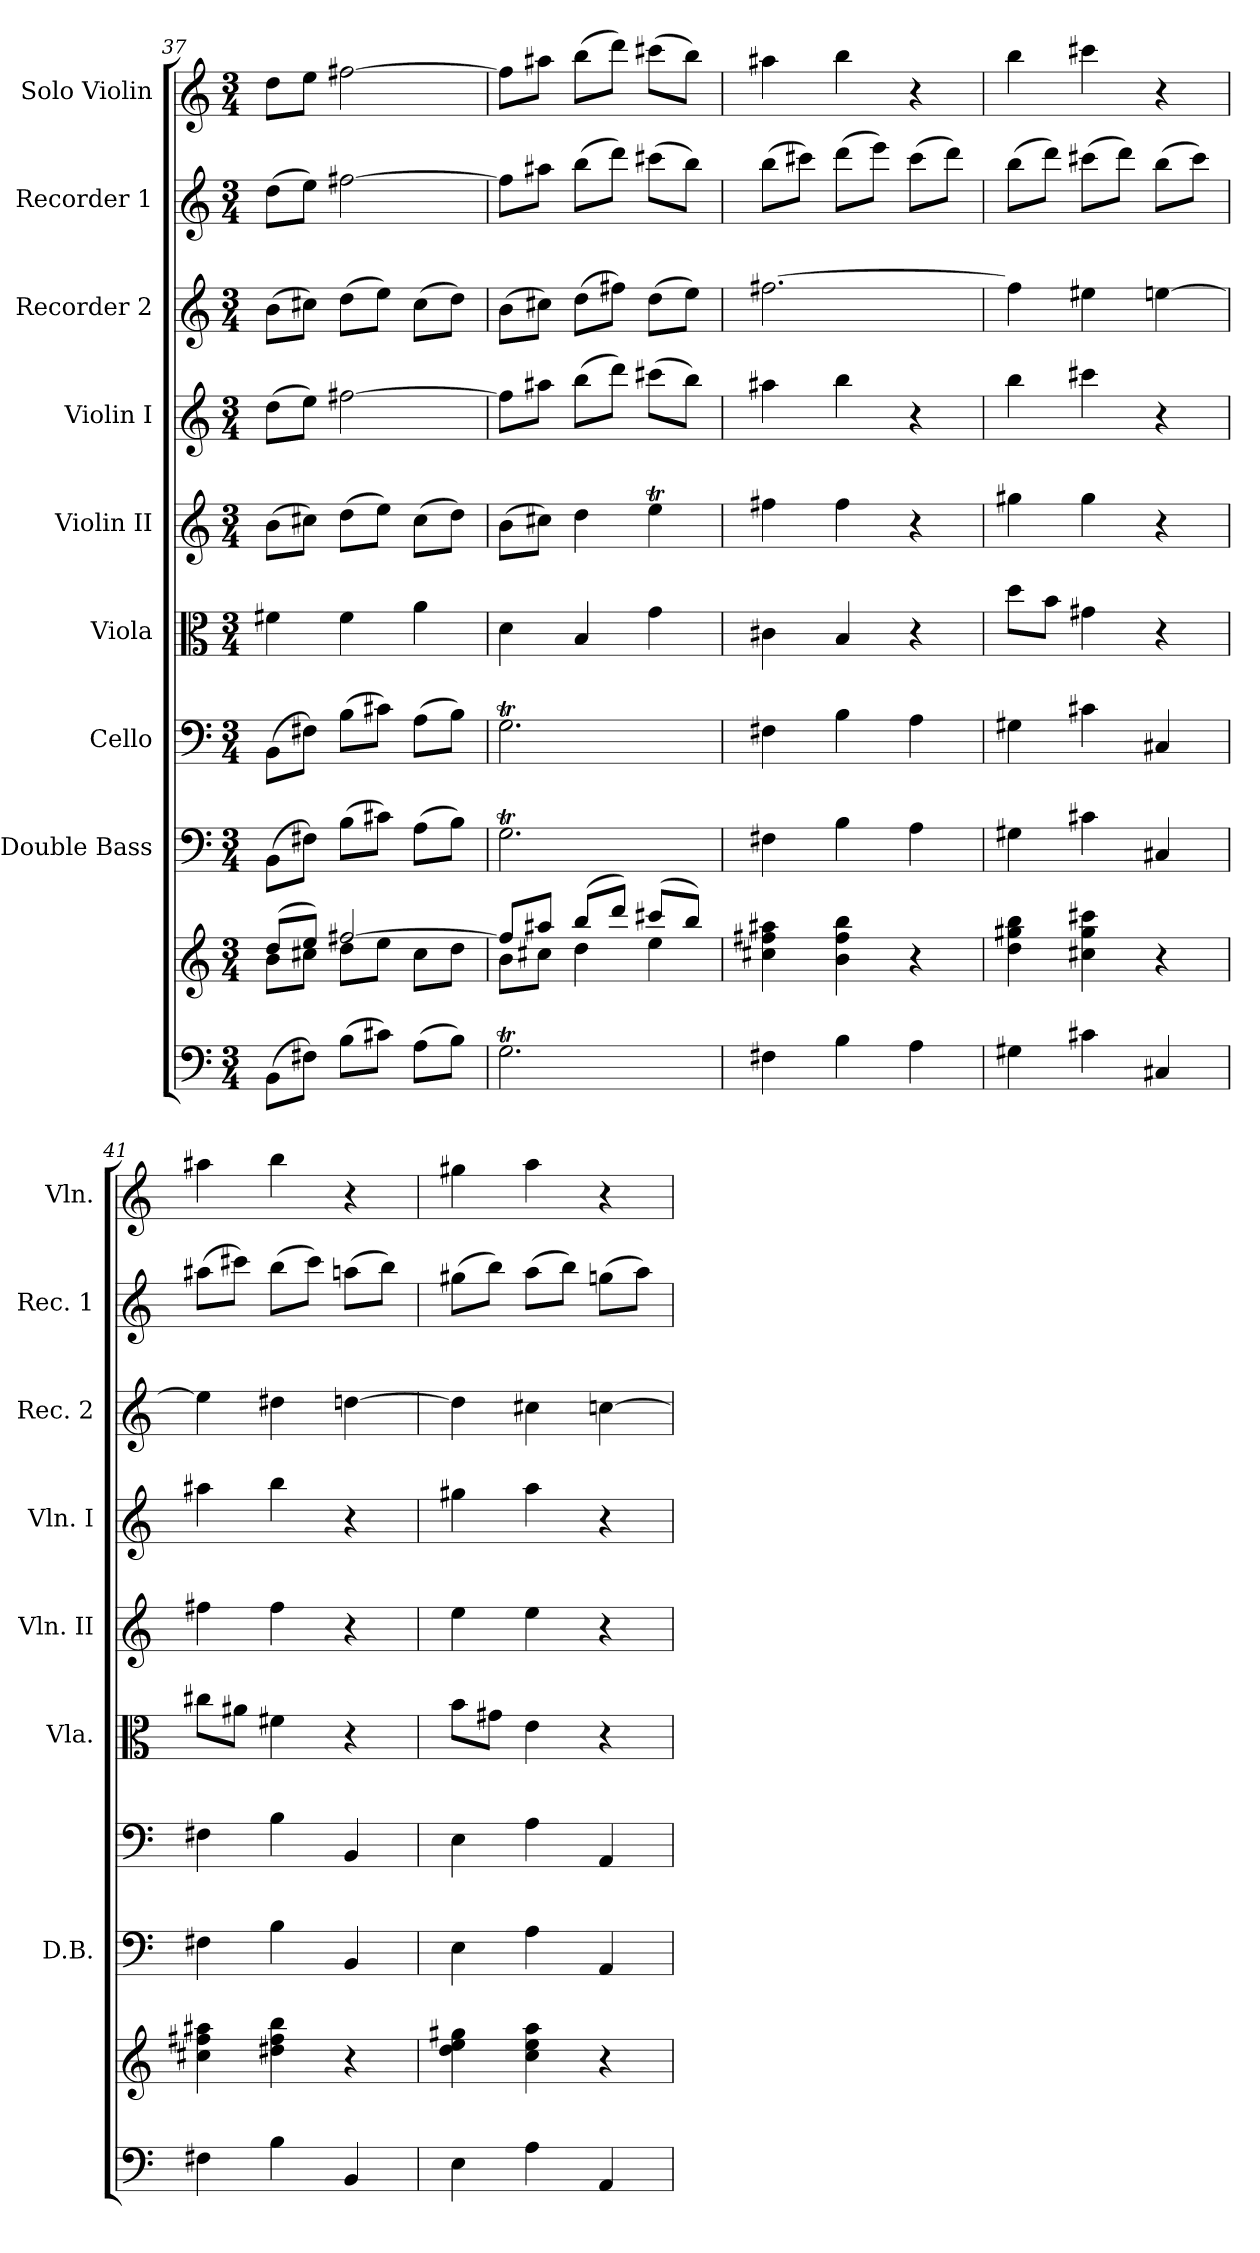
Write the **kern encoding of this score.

**kern	**kern	**kern	**kern	**kern	**kern	**kern	**kern	**kern	**kern
*part9	*part9	*part8	*part7	*part6	*part5	*part4	*part3	*part2	*part1
*staff10	*staff9	*staff8	*staff7	*staff6	*staff5	*staff4	*staff3	*staff2	*staff1
*	*	*I"Double Bass	*I"Cello	*I"Viola	*I"Violin II	*I"Violin I	*I"Recorder 2	*I"Recorder 1	*I"Solo Violin
*	*	*I'D.B.	*	*I'Vla.	*I'Vln. II	*I'Vln. I	*I'Rec. 2	*I'Rec. 1	*I'Vln.
!!LO:PB:g=z
*clefF4	*clefG2	*clefF4	*clefF4	*clefC3	*clefG2	*clefG2	*clefG2	*clefG2	*clefG2
*	*	*ITrd7c12	*	*	*	*	*	*	*
*M3/4	*M3/4	*M3/4	*M3/4	*M3/4	*M3/4	*M3/4	*M3/4	*M3/4	*M3/4
=37	=37	=37	=37	=37	=37	=37	=37	=37	=37
*	*^	*	*	*	*	*	*	*	*
(>8BB\L	(>8dd/L	8b\L	(>8BBB\L	(>8BB\L	4f#\	(>8b\L	(>8dd\L	(>8b\L	(>8dd\L	8dd\L
8F#\J)	8ee/J)	8cc#\J	8FF#\J)	8F#\J)	.	8cc#\J)	8ee\J)	8cc#\J)	8ee\J)	8ee\J
(>8B\L	[2ff#/	8dd\L	(>8BB\L	(>8B\L	4f#\	(>8dd\L	[2ff#\	(>8dd\L	[2ff#\	[2ff#\
8c#\J)	.	8ee\J	8C#\J)	8c#\J)	.	8ee\J)	.	8ee\J)	.	.
(>8A\L	.	8cc#\L	(>8AA\L	(>8A\L	4a\	(>8cc#\L	.	(>8cc#\L	.	.
8B\J)	.	8dd\J	8BB\J)	8B\J)	.	8dd\J)	.	8dd\J)	.	.
=38	=38	=38	=38	=38	=38	=38	=38	=38	=38	=38
2.GT\	8ff#/L]	8b\L	2.GGT\	2.GT\	4d\	(>8b\L	8ff#\L]	(>8b\L	8ff#\L]	8ff#\L]
.	8aa#/J	8cc#\J	.	.	.	8cc#\J)	8aa#\J	8cc#\J)	8aa#\J	8aa#\J
.	(>8bb/L	4dd\	.	.	4B/	4dd\	(>8bb\L	(>8dd\L	(>8bb\L	(>8bb\L
.	8ddd/J)	.	.	.	.	.	8ddd\J)	8ff#\J)	8ddd\J)	8ddd\J)
.	(>8ccc#/L	4ee\	.	.	4g\	4eet\	(>8ccc#\L	(>8dd\L	(>8ccc#\L	(>8ccc#\L
.	8bb/J)	.	.	.	.	.	8bb\J)	8ee\J)	8bb\J)	8bb\J)
*	*v	*v	*	*	*	*	*	*	*	*
=39	=39	=39	=39	=39	=39	=39	=39	=39	=39
4F#\	4cc#\ 4ff#\ 4aa#\	4FF#\	4F#\	4c#\	4ff#\	4aa#\	[2.ff#\	(>8bb\L	4aa#\
.	.	.	.	.	.	.	.	8ccc#\J)	.
4B\	4b\ 4ff#\ 4bb\	4BB\	4B\	4B/	4ff#\	4bb\	.	(>8ddd\L	4bb\
.	.	.	.	.	.	.	.	8eee\J)	.
4A\	4r	4AA\	4A\	4r	4r	4r	.	(>8ccc#\L	4r
.	.	.	.	.	.	.	.	8ddd\J)	.
=40	=40	=40	=40	=40	=40	=40	=40	=40	=40
4G#\	4dd\ 4gg#\ 4bb\	4GG#\	4G#\	8dd\L	4gg#\	4bb\	4ff#\]	(>8bb\L	4bb\
.	.	.	.	8b\J	.	.	.	8ddd\J)	.
4c#\	4cc#\ 4gg#\ 4ccc#\	4C#\	4c#\	4g#\	4gg#\	4ccc#\	4ee#\	(>8ccc#\L	4ccc#\
.	.	.	.	.	.	.	.	8ddd\J)	.
4C#/	4r	4CC#/	4C#/	4r	4r	4r	[4een\	(>8bb\L	4r
.	.	.	.	.	.	.	.	8ccc#\J)	.
=41	=41	=41	=41	=41	=41	=41	=41	=41	=41
4F#\	4cc#\ 4ff#\ 4aa#\	4FF#\	4F#\	8cc#\L	4ff#\	4aa#\	4ee\]	(>8aa#\L	4aa#\
.	.	.	.	8a#\J	.	.	.	8ccc#\J)	.
4B\	4dd#\ 4ff#\ 4bb\	4BB\	4B\	4f#\	4ff#\	4bb\	4dd#\	(>8bb\L	4bb\
.	.	.	.	.	.	.	.	8ccc#\J)	.
4BB/	4r	4BBB/	4BB/	4r	4r	4r	[4ddn\	(>8aan\L	4r
.	.	.	.	.	.	.	.	8bb\J)	.
!!LO:PB:g=z
=42	=42	=42	=42	=42	=42	=42	=42	=42	=42
4E\	4dd\ 4ee\ 4gg#\	4EE\	4E\	8b\L	4ee\	4gg#\	4dd\]	(>8gg#\L	4gg#\
.	.	.	.	8g#\J	.	.	.	8bb\J)	.
4A\	4cc\ 4ee\ 4aa\	4AA\	4A\	4e\	4ee\	4aa\	4cc#\	(>8aa\L	4aa\
.	.	.	.	.	.	.	.	8bb\J)	.
4AA/	4r	4AAA/	4AA/	4r	4r	4r	[4ccn\	(>8ggn\L	4r
.	.	.	.	.	.	.	.	8aa\J)	.
=	=	=	=	=	=	=	=	=	=
*-	*-	*-	*-	*-	*-	*-	*-	*-	*-
